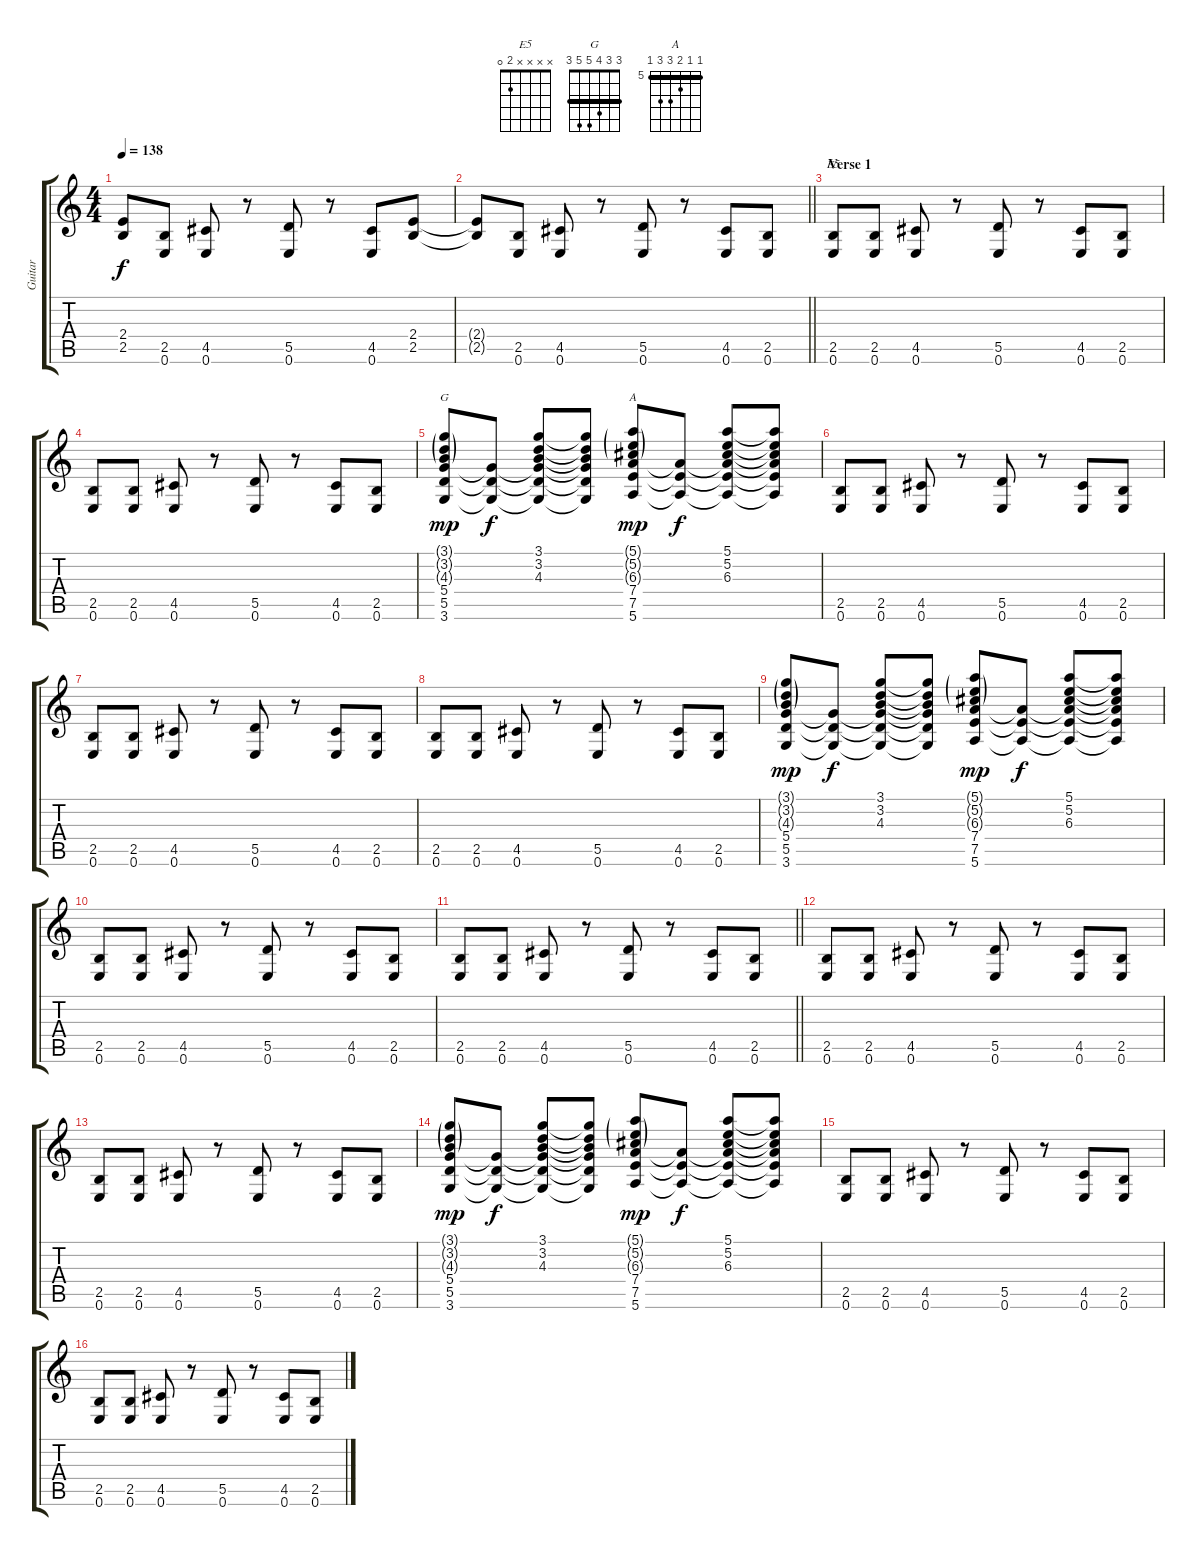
\track ("Guitar" "Guitar") {solo instrument electricguitarclean}
\staff {score tabs}
\tuning (E4 B3 G3 D3 A2 E2) {hide}
\chord ("E5" x x x x 2 0)
\chord ("G" 3 3 4 5 5 3) {barre 3}
\chord ("A" 5 5 6 7 7 5) {firstfret 5 barre 5}
\ts (4 4)
\tempo 138
\clef g2
\ks c
(2.4{t} 2.5{t}).8{dy f} (2.5 0.6).8 (4.5 0.6).8 r.8 (5.5 0.6).8 r.8 (4.5 0.6).8 (2.4 2.5).8 |
\barLineRight lightlight
(2.4{t} 2.5{t}).8 (2.5 0.6).8 (4.5 0.6).8 r.8 (5.5 0.6).8 r.8 (4.5 0.6).8 (2.5 0.6).8 |
\section ("" "Verse 1")
(2.5 0.6).8{ch "E5"} (2.5 0.6).8 (4.5 0.6).8 r.8 (5.5 0.6).8 r.8 (4.5 0.6).8 (2.5 0.6).8 |
(2.5 0.6).8 (2.5 0.6).8 (4.5 0.6).8 r.8 (5.5 0.6).8 r.8 (4.5 0.6).8 (2.5 0.6).8 |
(3.1{g} 3.2{g} 4.3{g} 5.4 5.5 3.6).8{ch "G" dy mp} (5.4{t} 5.5{t} 3.6{t}).8{dy f} (3.1 3.2 4.3 5.4{t} 5.5{t} 3.6{t}).8 (3.1{t} 3.2{t} 4.3{t} 5.4{t} 5.5{t} 3.6{t}).8 (5.1{g} 5.2{g} 6.3{g} 7.4 7.5 5.6).8{ch "A" dy mp} (7.4{t} 7.5{t} 5.6{t}).8{dy f} (5.1 5.2 6.3 7.4{t} 7.5{t} 5.6{t}).8 (5.1{t} 5.2{t} 6.3{t} 7.4{t} 7.5{t} 5.6{t}).8 |
(2.5 0.6).8 (2.5 0.6).8 (4.5 0.6).8 r.8 (5.5 0.6).8 r.8 (4.5 0.6).8 (2.5 0.6).8 |
(2.5 0.6).8 (2.5 0.6).8 (4.5 0.6).8 r.8 (5.5 0.6).8 r.8 (4.5 0.6).8 (2.5 0.6).8 |
(2.5 0.6).8 (2.5 0.6).8 (4.5 0.6).8 r.8 (5.5 0.6).8 r.8 (4.5 0.6).8 (2.5 0.6).8 |
(3.1{g} 3.2{g} 4.3{g} 5.4 5.5 3.6).8{dy mp} (5.4{t} 5.5{t} 3.6{t}).8{dy f} (3.1 3.2 4.3 5.4{t} 5.5{t} 3.6{t}).8 (3.1{t} 3.2{t} 4.3{t} 5.4{t} 5.5{t} 3.6{t}).8 (5.1{g} 5.2{g} 6.3{g} 7.4 7.5 5.6).8{dy mp} (7.4{t} 7.5{t} 5.6{t}).8{dy f} (5.1 5.2 6.3 7.4{t} 7.5{t} 5.6{t}).8 (5.1{t} 5.2{t} 6.3{t} 7.4{t} 7.5{t} 5.6{t}).8 |
(2.5 0.6).8 (2.5 0.6).8 (4.5 0.6).8 r.8 (5.5 0.6).8 r.8 (4.5 0.6).8 (2.5 0.6).8 |
\barLineRight lightlight
(2.5 0.6).8 (2.5 0.6).8 (4.5 0.6).8 r.8 (5.5 0.6).8 r.8 (4.5 0.6).8 (2.5 0.6).8 |
(2.5 0.6).8 (2.5 0.6).8 (4.5 0.6).8 r.8 (5.5 0.6).8 r.8 (4.5 0.6).8 (2.5 0.6).8 |
(2.5 0.6).8 (2.5 0.6).8 (4.5 0.6).8 r.8 (5.5 0.6).8 r.8 (4.5 0.6).8 (2.5 0.6).8 |
(3.1{g} 3.2{g} 4.3{g} 5.4 5.5 3.6).8{dy mp} (5.4{t} 5.5{t} 3.6{t}).8{dy f} (3.1 3.2 4.3 5.4{t} 5.5{t} 3.6{t}).8 (3.1{t} 3.2{t} 4.3{t} 5.4{t} 5.5{t} 3.6{t}).8 (5.1{g} 5.2{g} 6.3{g} 7.4 7.5 5.6).8{dy mp} (7.4{t} 7.5{t} 5.6{t}).8{dy f} (5.1 5.2 6.3 7.4{t} 7.5{t} 5.6{t}).8 (5.1{t} 5.2{t} 6.3{t} 7.4{t} 7.5{t} 5.6{t}).8 |
(2.5 0.6).8 (2.5 0.6).8 (4.5 0.6).8 r.8 (5.5 0.6).8 r.8 (4.5 0.6).8 (2.5 0.6).8 |
(2.5 0.6).8 (2.5 0.6).8 (4.5 0.6).8 r.8 (5.5 0.6).8 r.8 (4.5 0.6).8 (2.5 0.6).8
